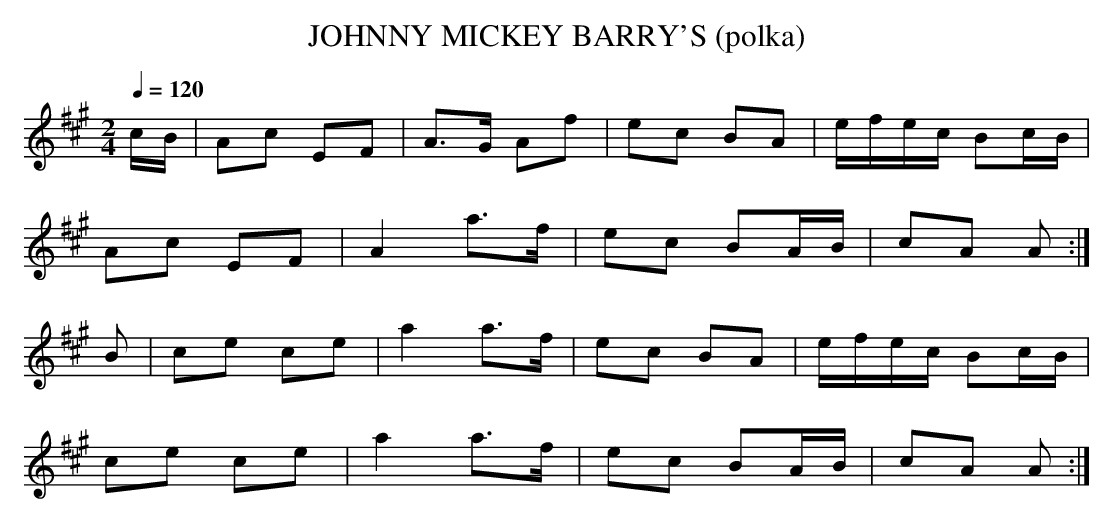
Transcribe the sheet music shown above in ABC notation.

X:1
T:JOHNNY MICKEY BARRY'S (polka)
Q:1/4=120
L:1/8
M:2/4
K:A
c/B/|Ac EF|A>G Af|ec BA|e/f/e/c/ Bc/B/|
Ac EF|A2 a>f|ec BA/B/|cA A :|
B|ce ce|a2 a>f|ec BA|e/f/e/c/ Bc/B/|
ce ce|a2 a>f|ec BA/B/|cA A :|
